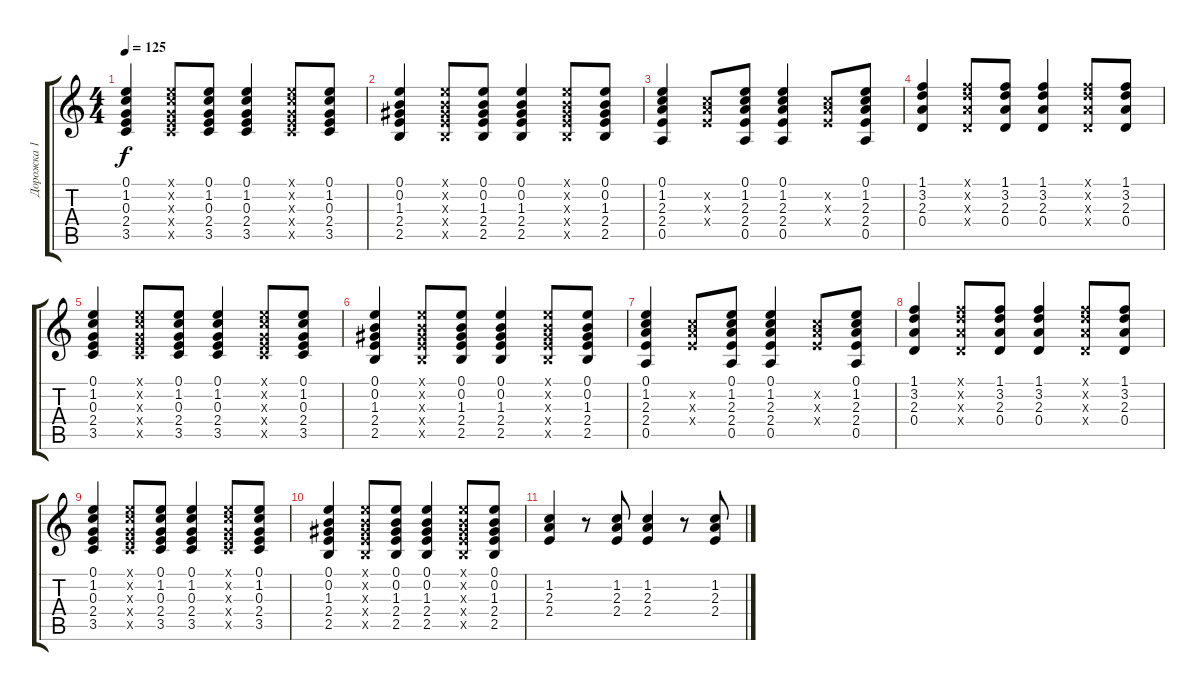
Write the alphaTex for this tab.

\track ("Дорожка 1" "Дорожка 1") {instrument acousticguitarsteel}
\staff {score tabs}
\tuning (E4 B3 G3 D3 A2 E2) {hide}
\ts (4 4)
\tempo 125
\clef g2
\ks c
(0.1 1.2 0.3 2.4 3.5).4{dy f} (0.1{x} 1.2{x} 0.3{x} 2.4{x} 3.5{x}).8 (0.1 1.2 0.3 2.4 3.5).8 (0.1 1.2 0.3 2.4 3.5).4 (0.1{x} 1.2{x} 0.3{x} 2.4{x} 3.5{x}).8 (0.1 1.2 0.3 2.4 3.5).8 |
(0.1 0.2 1.3 2.4 2.5).4 (0.1{x} 0.2{x} 1.3{x} 2.4{x} 2.5{x}).8 (0.1 0.2 1.3 2.4 2.5).8 (0.1 0.2 1.3 2.4 2.5).4 (0.1{x} 0.2{x} 1.3{x} 2.4{x} 2.5{x}).8 (0.1 0.2 1.3 2.4 2.5).8 |
(0.1 1.2 2.3 2.4 0.5).4 (1.2{x} 2.3{x} 2.4{x}).8 (0.1 1.2 2.3 2.4 0.5).8 (0.1 1.2 2.3 2.4 0.5).4 (1.2{x} 2.3{x} 2.4{x}).8 (0.1 1.2 2.3 2.4 0.5).8 |
(1.1 3.2 2.3 0.4).4 (1.1{x} 3.2{x} 2.3{x} 0.4{x}).8 (1.1 3.2 2.3 0.4).8 (1.1 3.2 2.3 0.4).4 (1.1{x} 3.2{x} 2.3{x} 0.4{x}).8 (1.1 3.2 2.3 0.4).8 |
(0.1 1.2 0.3 2.4 3.5).4 (0.1{x} 1.2{x} 0.3{x} 2.4{x} 3.5{x}).8 (0.1 1.2 0.3 2.4 3.5).8 (0.1 1.2 0.3 2.4 3.5).4 (0.1{x} 1.2{x} 0.3{x} 2.4{x} 3.5{x}).8 (0.1 1.2 0.3 2.4 3.5).8 |
(0.1 0.2 1.3 2.4 2.5).4 (0.1{x} 0.2{x} 1.3{x} 2.4{x} 2.5{x}).8 (0.1 0.2 1.3 2.4 2.5).8 (0.1 0.2 1.3 2.4 2.5).4 (0.1{x} 0.2{x} 1.3{x} 2.4{x} 2.5{x}).8 (0.1 0.2 1.3 2.4 2.5).8 |
(0.1 1.2 2.3 2.4 0.5).4 (1.2{x} 2.3{x} 2.4{x}).8 (0.1 1.2 2.3 2.4 0.5).8 (0.1 1.2 2.3 2.4 0.5).4 (1.2{x} 2.3{x} 2.4{x}).8 (0.1 1.2 2.3 2.4 0.5).8 |
(1.1 3.2 2.3 0.4).4 (1.1{x} 3.2{x} 2.3{x} 0.4{x}).8 (1.1 3.2 2.3 0.4).8 (1.1 3.2 2.3 0.4).4 (1.1{x} 3.2{x} 2.3{x} 0.4{x}).8 (1.1 3.2 2.3 0.4).8 |
(0.1 1.2 0.3 2.4 3.5).4 (0.1{x} 1.2{x} 0.3{x} 2.4{x} 3.5{x}).8 (0.1 1.2 0.3 2.4 3.5).8 (0.1 1.2 0.3 2.4 3.5).4 (0.1{x} 1.2{x} 0.3{x} 2.4{x} 3.5{x}).8 (0.1 1.2 0.3 2.4 3.5).8 |
(0.1 0.2 1.3 2.4 2.5).4 (0.1{x} 0.2{x} 1.3{x} 2.4{x} 2.5{x}).8 (0.1 0.2 1.3 2.4 2.5).8 (0.1 0.2 1.3 2.4 2.5).4 (0.1{x} 0.2{x} 1.3{x} 2.4{x} 2.5{x}).8 (0.1 0.2 1.3 2.4 2.5).8 |
(1.2 2.3 2.4).4 r.8 (1.2 2.3 2.4).8 (1.2 2.3 2.4).4 r.8 (1.2 2.3 2.4).8
